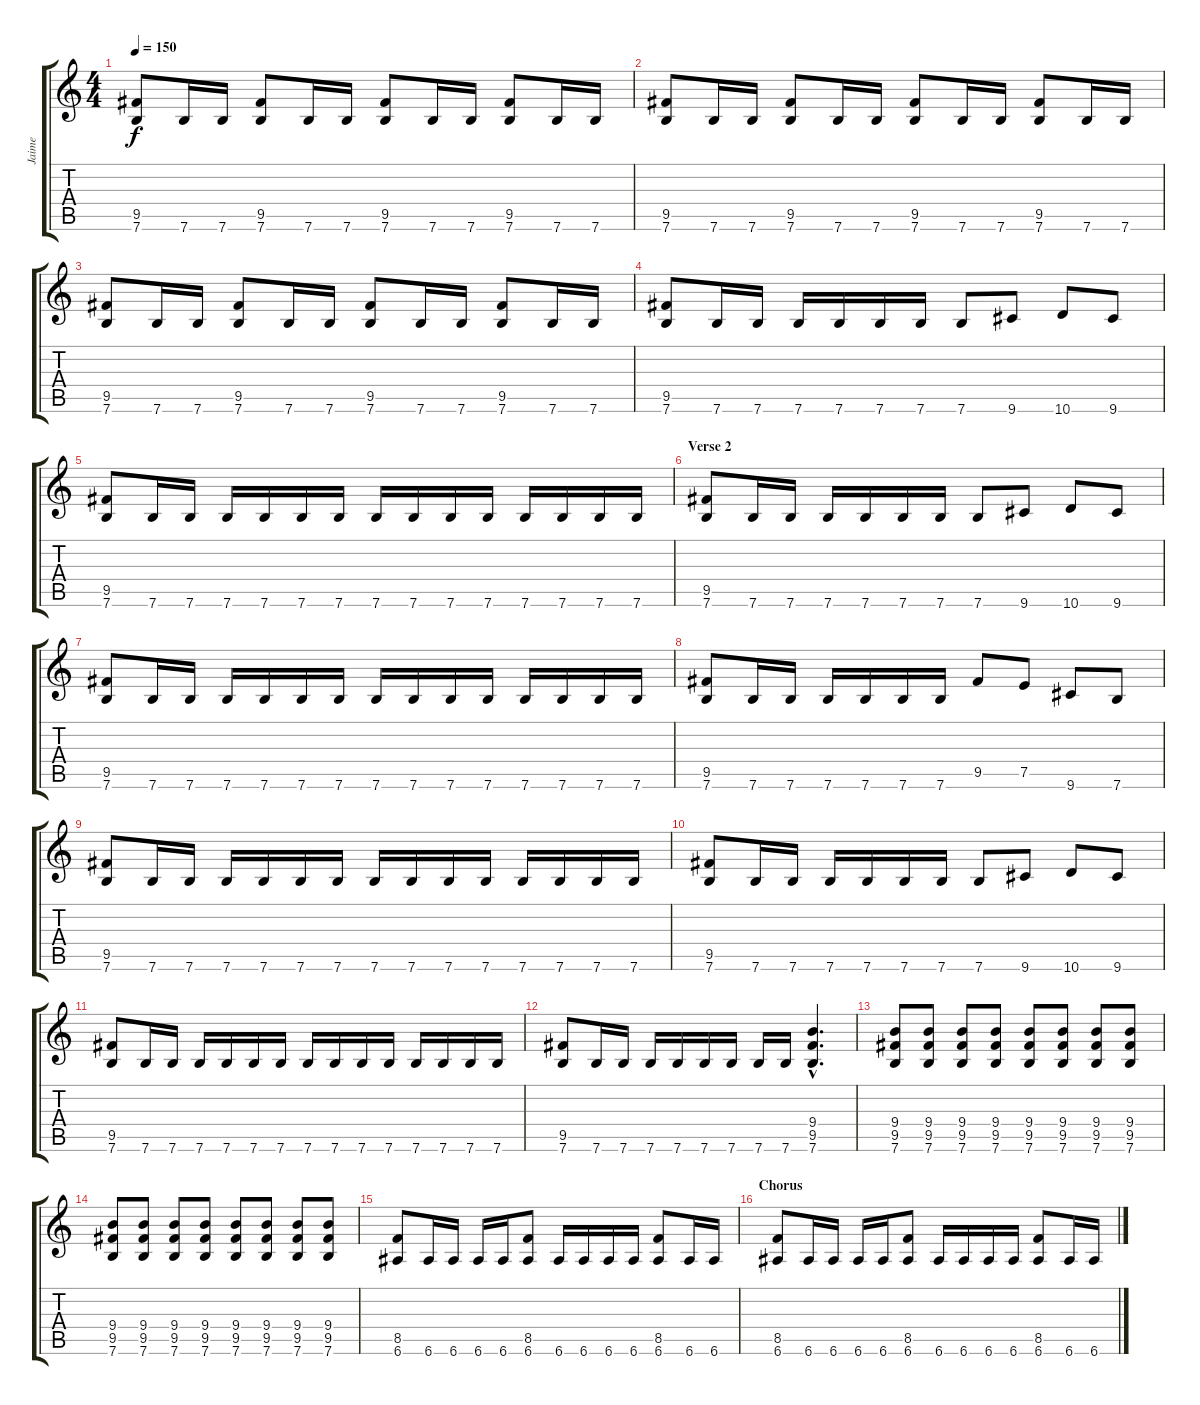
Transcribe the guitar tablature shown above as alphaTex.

\track ("Jaime" "Jaime") {instrument distortionguitar}
\staff {score tabs}
\tuning (E4 B3 G3 D3 A2 E2) {hide}
\ts (4 4)
\tempo 150
\clef g2
\ks c
(9.5 7.6).8{dy f} 7.6.16 7.6.16 (9.5 7.6).8 7.6.16 7.6.16 (9.5 7.6).8 7.6.16 7.6.16 (9.5 7.6).8 7.6.16 7.6.16 |
(9.5 7.6).8 7.6.16 7.6.16 (9.5 7.6).8 7.6.16 7.6.16 (9.5 7.6).8 7.6.16 7.6.16 (9.5 7.6).8 7.6.16 7.6.16 |
(9.5 7.6).8 7.6.16 7.6.16 (9.5 7.6).8 7.6.16 7.6.16 (9.5 7.6).8 7.6.16 7.6.16 (9.5 7.6).8 7.6.16 7.6.16 |
(9.5 7.6).8 7.6.16 7.6.16 7.6.16 7.6.16 7.6.16 7.6.16 7.6.8 9.6.8 10.6.8 9.6.8 |
(9.5 7.6).8 7.6.16 7.6.16 7.6.16 7.6.16 7.6.16 7.6.16 7.6.16 7.6.16 7.6.16 7.6.16 7.6.16 7.6.16 7.6.16 7.6.16 |
\section ("" "Verse 2")
(9.5 7.6).8 7.6.16 7.6.16 7.6.16 7.6.16 7.6.16 7.6.16 7.6.8 9.6.8 10.6.8 9.6.8 |
(9.5 7.6).8 7.6.16 7.6.16 7.6.16 7.6.16 7.6.16 7.6.16 7.6.16 7.6.16 7.6.16 7.6.16 7.6.16 7.6.16 7.6.16 7.6.16 |
(9.5 7.6).8 7.6.16 7.6.16 7.6.16 7.6.16 7.6.16 7.6.16 9.5.8 7.5.8 9.6.8 7.6.8 |
(9.5 7.6).8 7.6.16 7.6.16 7.6.16 7.6.16 7.6.16 7.6.16 7.6.16 7.6.16 7.6.16 7.6.16 7.6.16 7.6.16 7.6.16 7.6.16 |
(9.5 7.6).8 7.6.16 7.6.16 7.6.16 7.6.16 7.6.16 7.6.16 7.6.8 9.6.8 10.6.8 9.6.8 |
(9.5 7.6).8 7.6.16 7.6.16 7.6.16 7.6.16 7.6.16 7.6.16 7.6.16 7.6.16 7.6.16 7.6.16 7.6.16 7.6.16 7.6.16 7.6.16 |
(9.5 7.6).8 7.6.16 7.6.16 7.6.16 7.6.16 7.6.16 7.6.16 7.6.16 7.6.16 (9.4{hac} 9.5{hac} 7.6{hac}).4{d} |
(9.4 9.5 7.6).8 (9.4 9.5 7.6).8 (9.4 9.5 7.6).8 (9.4 9.5 7.6).8 (9.4 9.5 7.6).8 (9.4 9.5 7.6).8 (9.4 9.5 7.6).8 (9.4 9.5 7.6).8 |
(9.4 9.5 7.6).8 (9.4 9.5 7.6).8 (9.4 9.5 7.6).8 (9.4 9.5 7.6).8 (9.4 9.5 7.6).8 (9.4 9.5 7.6).8 (9.4 9.5 7.6).8 (9.4 9.5 7.6).8 |
(8.5 6.6).8 6.6.16 6.6.16 6.6.16 6.6.16 (8.5 6.6).8 6.6.16 6.6.16 6.6.16 6.6.16 (8.5 6.6).8 6.6.16 6.6.16 |
\section ("" "Chorus")
(8.5 6.6).8 6.6.16 6.6.16 6.6.16 6.6.16 (8.5 6.6).8 6.6.16 6.6.16 6.6.16 6.6.16 (8.5 6.6).8 6.6.16 6.6.16
